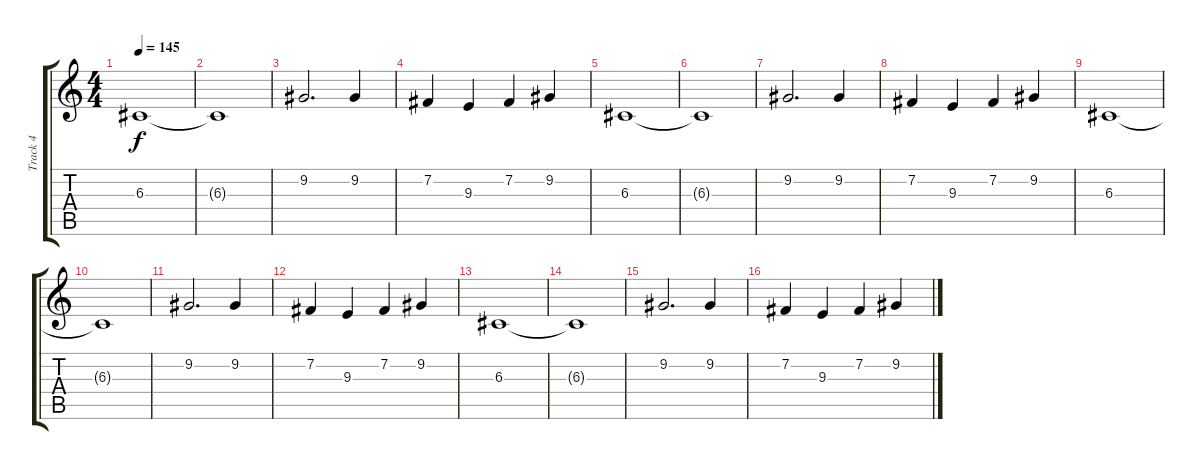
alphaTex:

\track ("Track 4" "Track 4") {instrument electricgrandpiano}
\staff {score tabs}
\tuning (E4 B3 G3 D3 A2 E2) {hide}
\ts (4 4)
\tempo 145
\clef g2
\ks c
6.3.1{dy f} |
6.3{t}.1 |
9.2.2{d} 9.2.4 |
7.2.4 9.3.4 7.2.4 9.2.4 |
6.3.1 |
6.3{t}.1 |
9.2.2{d} 9.2.4 |
7.2.4 9.3.4 7.2.4 9.2.4 |
6.3.1 |
6.3{t}.1 |
9.2.2{d} 9.2.4 |
7.2.4 9.3.4 7.2.4 9.2.4 |
6.3.1 |
6.3{t}.1 |
9.2.2{d} 9.2.4 |
7.2.4 9.3.4 7.2.4 9.2.4
